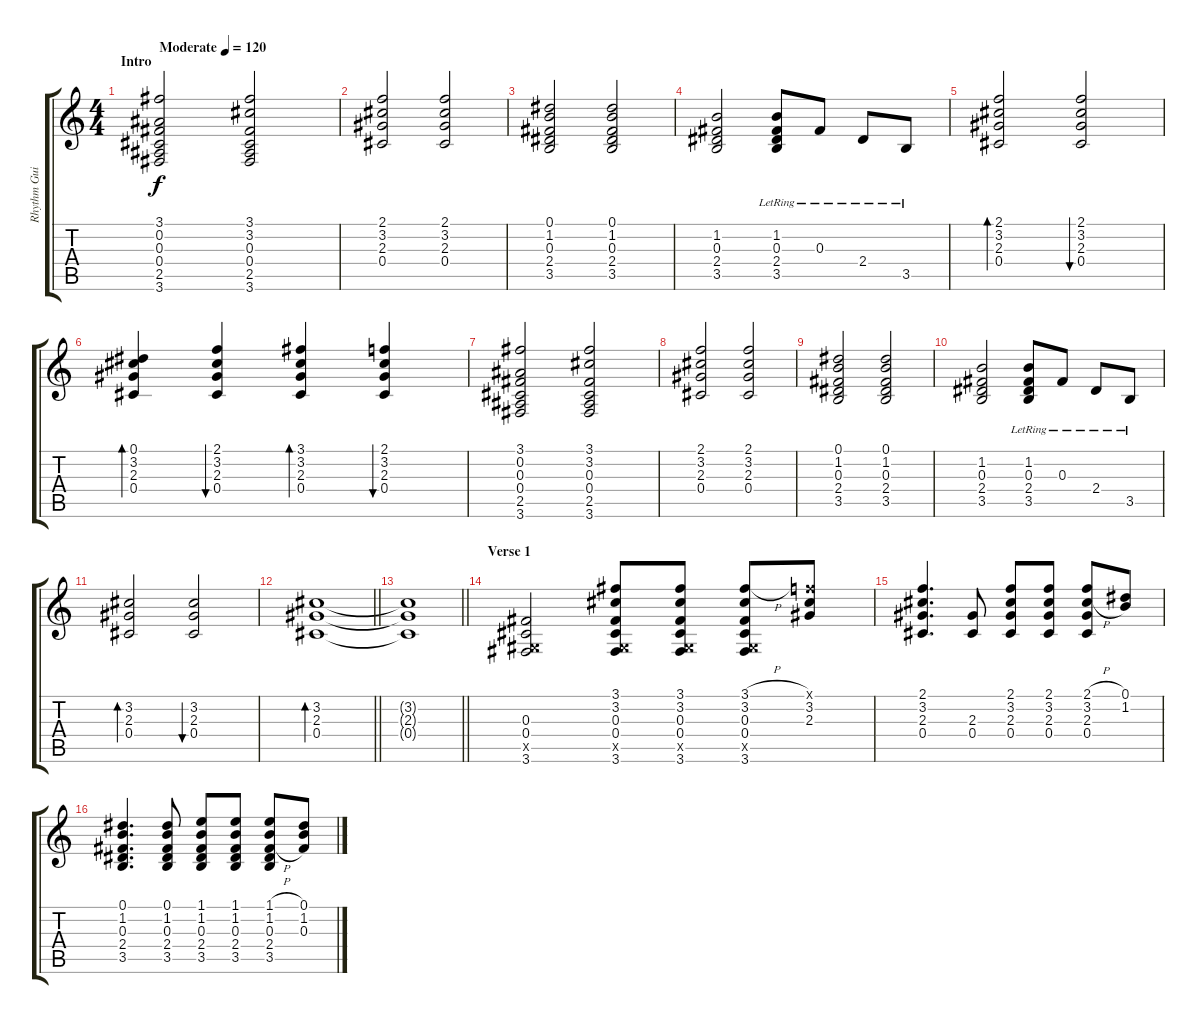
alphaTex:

\track ("Rhythm Guitar (Maxime Callau)" "Rhythm Gui") {instrument acousticguitarsteel}
\staff {score tabs}
\tuning (Eb4 Bb3 Gb3 Db3 Ab2 Eb2) {hide}
\ts (4 4)
\section ("" "Intro")
\tempo (120 "Moderate")
\clef g2
\ks c
(3.1 0.2 0.3 0.4 2.5 3.6).2{dy f instrument acousticguitarsteel} (3.1 3.2 0.3 0.4 2.5 3.6).2 |
(2.1 3.2 2.3 0.4).2 (2.1 3.2 2.3 0.4).2 |
(0.1 1.2 0.3 2.4 3.5).2 (0.1 1.2 0.3 2.4 3.5).2 |
(1.2 0.3 2.4 3.5).2 (1.2{lr} 0.3{lr} 2.4{lr} 3.5{lr}).8 0.3{lr}.8 2.4{lr}.8 3.5{lr}.8 |
(2.1 3.2 2.3 0.4).2{bd 60} (2.1 3.2 2.3 0.4).2{bu 60} |
(0.1 3.2 2.3 0.4).4{bd 60} (2.1 3.2 2.3 0.4).4{bu 60} (3.1 3.2 2.3 0.4).4{bd 60} (2.1 3.2 2.3 0.4).4{bu 60} |
(3.1 0.2 0.3 0.4 2.5 3.6).2 (3.1 3.2 0.3 0.4 2.5 3.6).2 |
(2.1 3.2 2.3 0.4).2 (2.1 3.2 2.3 0.4).2 |
(0.1 1.2 0.3 2.4 3.5).2 (0.1 1.2 0.3 2.4 3.5).2 |
(1.2 0.3 2.4 3.5).2 (1.2{lr} 0.3{lr} 2.4{lr} 3.5{lr}).8 0.3{lr}.8 2.4{lr}.8 3.5{lr}.8 |
(3.2 2.3 0.4).2{bd 60} (3.2 2.3 0.4).2{bu 60} |
\barLineRight lightlight
(3.2 2.3 0.4).1{bd 480} |
\barLineRight lightlight
(3.2{t} 2.3{t} 0.4{t}).1 |
\section ("" "Verse 1")
(0.3 0.4 0.5{x} 3.6).2 (3.1 3.2 0.3 0.4 0.5{x} 3.6).8 (3.1 3.2 0.3 0.4 0.5{x} 3.6).8 (3.1{h} 3.2 0.3 0.4 0.5{x} 3.6).8 (2.1{x} 3.2 2.3).8 |
(2.1 3.2 2.3 0.4).4{d} (2.3 0.4).8 (2.1 3.2 2.3 0.4).8 (2.1 3.2 2.3 0.4).8 (2.1{h} 3.2{h} 2.3 0.4).8 (0.1 1.2).8 |
(0.1 1.2 0.3 2.4 3.5).4{d} (0.1 1.2 0.3 2.4 3.5).8 (1.1 1.2 0.3 2.4 3.5).8 (1.1 1.2 0.3 2.4 3.5).8 (1.1{h} 1.2 0.3{h} 2.4 3.5).8 (0.1 1.2 0.3).8
